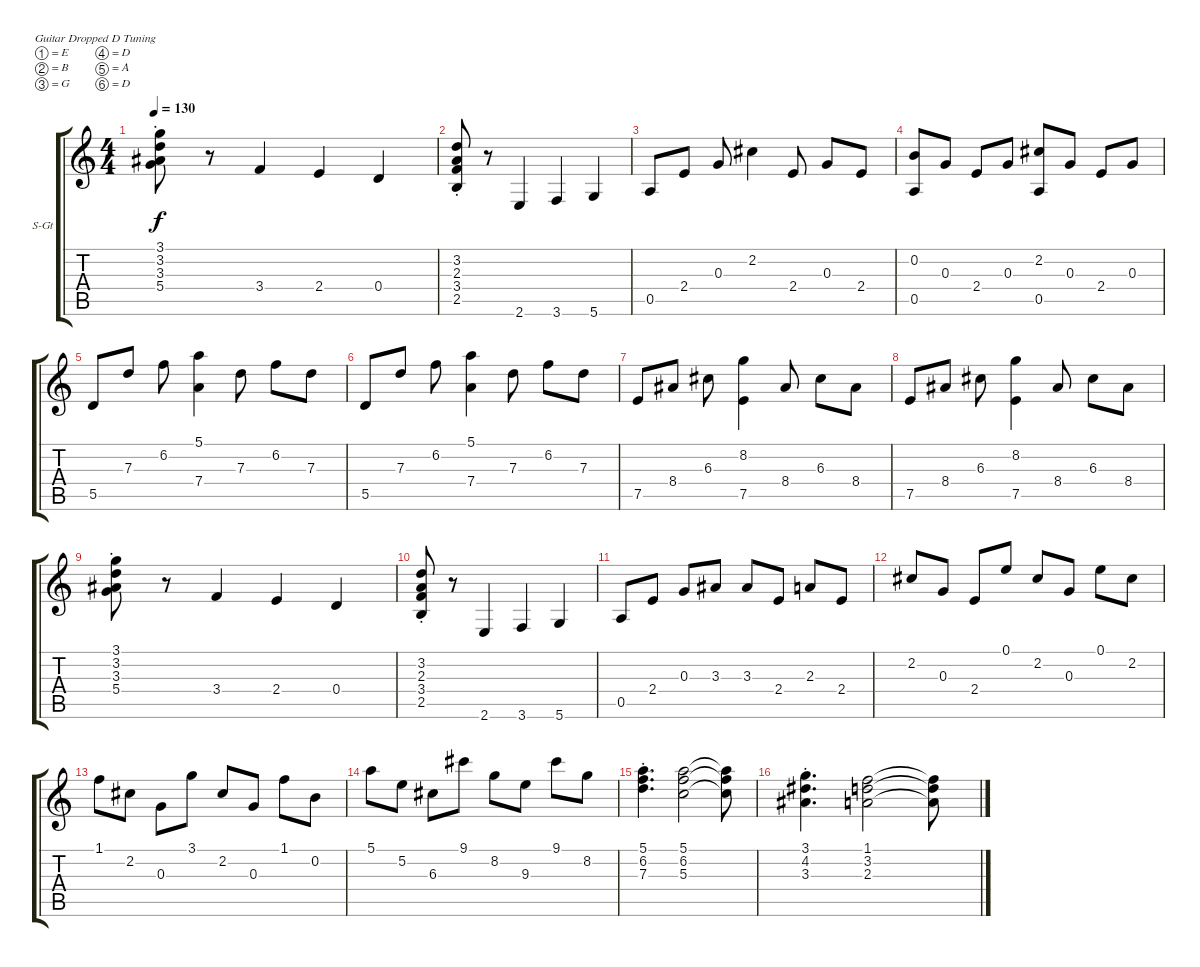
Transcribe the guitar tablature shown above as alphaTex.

\defaultSystemsLayout 4
\bracketExtendMode groupsimilarinstruments
\firstSystemTrackNameOrientation horizontal
\otherSystemsTrackNameOrientation horizontal
\track ("Steel Guitar" "S-Gt") {instrument acousticguitarsteel}
\staff {score tabs}
\tuning (E4 B3 G3 D3 A2 D2)
\ts (4 4)
\tempo 130
\clef g2
\ks c
(5.4{st} 3.3{st} 3.2{st} 3.1{st}).8{dy f} r.8 3.4.4 2.4.4 0.4.4 |
(2.5{st} 3.4{st} 2.3{st} 3.2{st}).8 r.8 2.6.4 3.6.4 5.6.4 |
0.5.8 2.4.8 0.3.8 2.2.4 2.4.8 0.3.8 2.4.8 |
(0.2 0.5).8 0.3.8 2.4.8 0.3.8 (2.2 0.5).8 0.3.8 2.4.8 0.3.8 |
5.5.8 7.3.8 6.2.8 (5.1 7.4).4 7.3.8 6.2.8 7.3.8 |
5.5.8 7.3.8 6.2.8 (5.1 7.4).4 7.3.8 6.2.8 7.3.8 |
7.5.8 8.4.8 6.3.8 (8.2 7.5).4 8.4.8 6.3.8 8.4.8 |
7.5.8 8.4.8 6.3.8 (8.2 7.5).4 8.4.8 6.3.8 8.4.8 |
(5.4{st} 3.3{st} 3.2{st} 3.1{st}).8 r.8 3.4.4 2.4.4 0.4.4 |
(2.5{st} 3.4{st} 2.3{st} 3.2{st}).8 r.8 2.6.4 3.6.4 5.6.4 |
0.5.8 2.4.8 0.3.8 3.3.8 3.3.8 2.4.8 2.3.8 2.4.8 |
2.2.8 0.3.8 2.4.8 0.1.8 2.2.8 0.3.8 0.1.8 2.2.8 |
1.1.8 2.2.8 0.3.8 3.1.8 2.2.8 0.3.8 1.1.8 0.2.8 |
5.1.8 5.2.8 6.3.8 9.1.8 8.2.8 9.3.8 9.1.8 8.2.8 |
(5.1{st} 6.2{st} 7.3{st}).4{d} (5.1 6.2 5.3).2 (5.1{t} 6.2{t} 5.3{t}).8 |
(3.1{st} 4.2{st} 3.3{st}).4{d} (1.1 3.2 2.3).2 (1.1{t} 3.2{t} 2.3{t}).8
